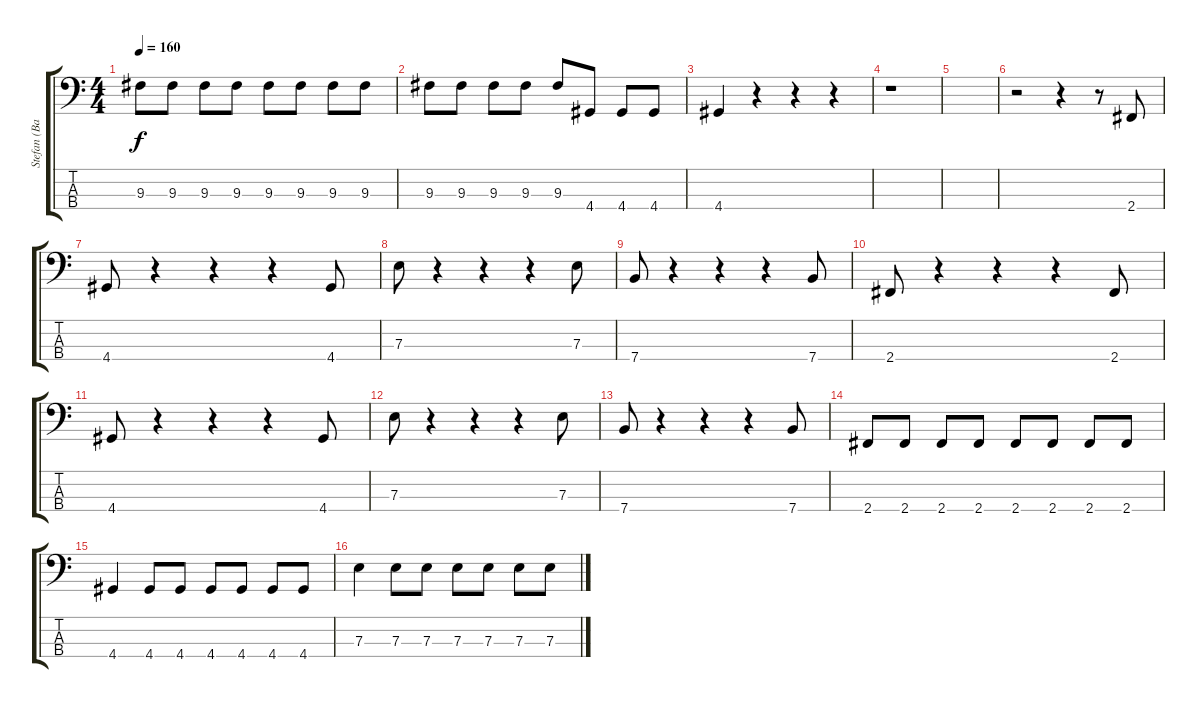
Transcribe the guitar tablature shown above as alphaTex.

\track ("Stefan (Bass)" "Stefan (Ba") {instrument electricbasspick}
\staff {score tabs}
\tuning (G2 D2 A1 E1) {hide}
\ts (4 4)
\tempo 160
\clef f4
\ks c
9.3.8{dy f} 9.3.8 9.3.8 9.3.8 9.3.8 9.3.8 9.3.8 9.3.8 |
9.3.8 9.3.8 9.3.8 9.3.8 9.3.8 4.4.8 4.4.8 4.4.8 |
4.4.4 r.4 r.4 r.4 |
r.1 |
|
r.2 r.4 r.8 2.4.8 |
4.4.8 r.4 r.4 r.4 4.4.8 |
7.3.8 r.4 r.4 r.4 7.3.8 |
7.4.8 r.4 r.4 r.4 7.4.8 |
2.4.8 r.4 r.4 r.4 2.4.8 |
4.4.8 r.4 r.4 r.4 4.4.8 |
7.3.8 r.4 r.4 r.4 7.3.8 |
7.4.8 r.4 r.4 r.4 7.4.8 |
2.4.8 2.4.8 2.4.8 2.4.8 2.4.8 2.4.8 2.4.8 2.4.8 |
4.4.4 4.4.8 4.4.8 4.4.8 4.4.8 4.4.8 4.4.8 |
7.3.4 7.3.8 7.3.8 7.3.8 7.3.8 7.3.8 7.3.8
